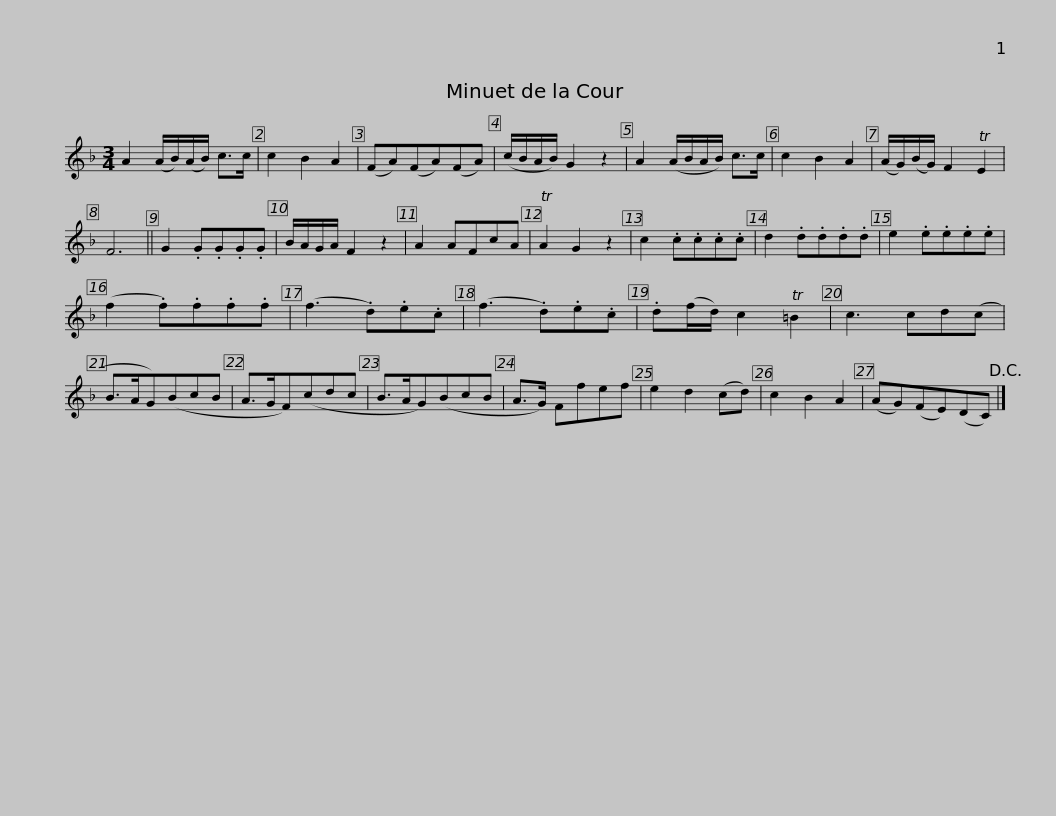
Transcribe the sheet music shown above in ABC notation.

X:1
L:1/8
M:3/4
I:linebreak $
K:F
V:1 treble
V:1
 A2 (A/B/)(A/B/) c>c | c2 B2 A2 | (FA)(FA)(FA) | (c/B/A/B/) G2 z2 | A2 (A/B/A/B/) c>c | %5
 c2 B2 A2 | (A/G/)(B/G/) F2 TE2 | F6 ||$ G2 .G.G.G.G | B/A/G/A/ F2 z2 | %10
 A2 AFcA | TA2 G2 z2 | c2 .c.c.c.c | d2 .d.d.d.d | e2 .e.e.e.e | %15
 (f2 .f).f.f.f | (f3 .d).e.c |$ (f3 .d).e.c | .d(f/d/) c2 T=B2 | c3 cd(c | %20
 B>AG)(BcB | A>GF)(cdc | B>AG)(BcB | A>G) Ffef | e2 d2 (cd) |$ %25
 c2 B2 A2 | (AG)(FE)(DC)!D.C.! |] %27
